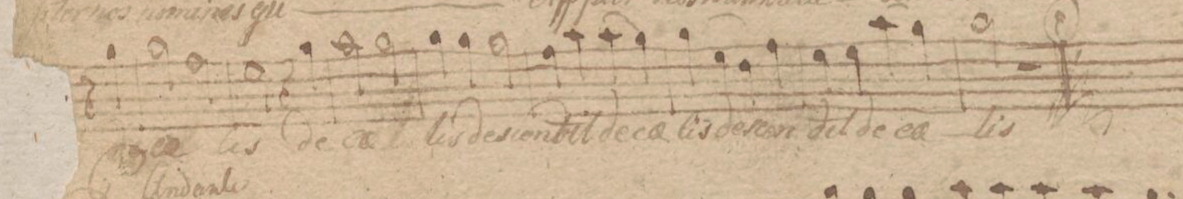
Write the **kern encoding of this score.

**kern	**text
*I"Alto	*
*clefC3	*
*k[f#c#]	*
*met(c|)	*
*M2/2	*
2f#\yy	-dit
4r	.
4a\	de
=96	=96
2a\	cae-
2g\	.
=97	=97
2f#\	-lis
4r	.
4a\	de
=98	=98
2b\	cae-
2a\	.
=99	=99
4a\	-lis
4a\	de-
2a\	-scen-
=100	=100
4g\	-dit
4b\	de
(4b\	cae-
4a\)	.
=101	=101
4a\	-lis
(4f#\	de-
4e\)	.
4g\	-scen-
=102	=102
4f#\	-dit
4f#\	de
(4b\	cae-
4a\)	.
=103	=103
2a\	-lis
2r	.
=104	=104
1ryy	.
==105	==105
*-	*-
